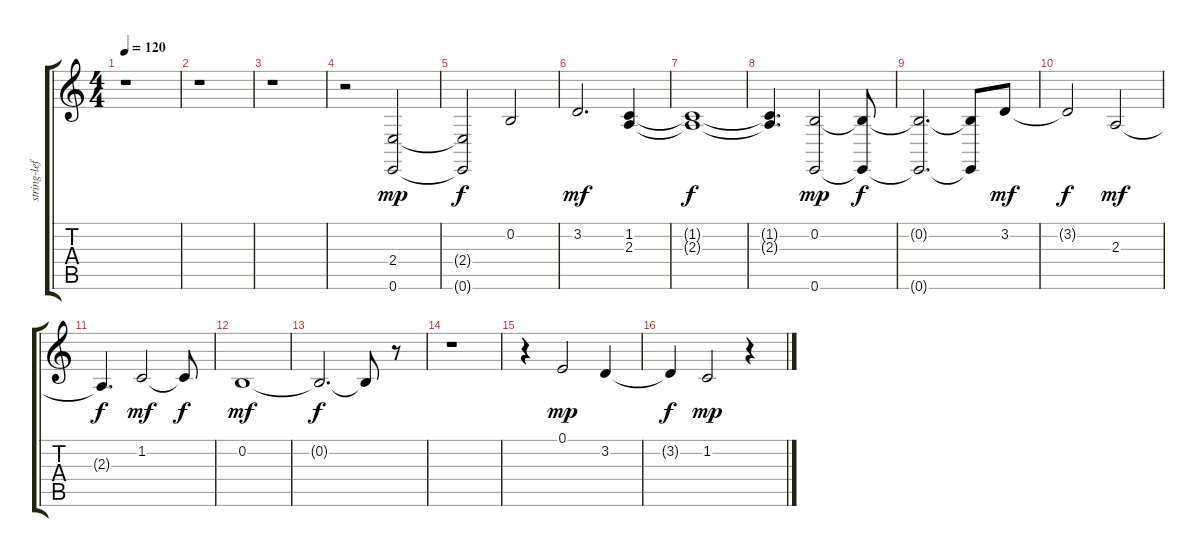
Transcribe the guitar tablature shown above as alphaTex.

\track ("string-left" "string-lef") {instrument stringensemble2}
\staff {score tabs}
\tuning (E4 B3 G3 D3 A2 E2) {hide}
\ts (4 4)
\tempo 120
\clef g2
\ks c
r.1{dy mp} |
r.1 |
r.1 |
r.2 (2.4 0.6).2 |
(2.4{t} 0.6{t}).2{dy f} 0.2.2 |
3.2.2{d dy mf} (1.2 2.3).4 |
(1.2{t} 2.3{t}).1{dy f} |
(1.2{t} 2.3{t}).4{d} (0.2 0.6).2{dy mp} (0.2{t} 0.6{t}).8{dy f} |
(0.2{t} 0.6{t}).2{d} (0.2{t} 0.6{t}).8 3.2.8{dy mf} |
3.2{t}.2{dy f} 2.3.2{dy mf} |
2.3{t}.4{d dy f} 1.2.2{dy mf} 1.2{t}.8{dy f} |
0.2.1{dy mf} |
0.2{t}.2{d dy f} 0.2{t}.8 r.8 |
r.1 |
r.4 0.1.2{dy mp} 3.2.4 |
3.2{t}.4{dy f} 1.2.2{dy mp} r.4
